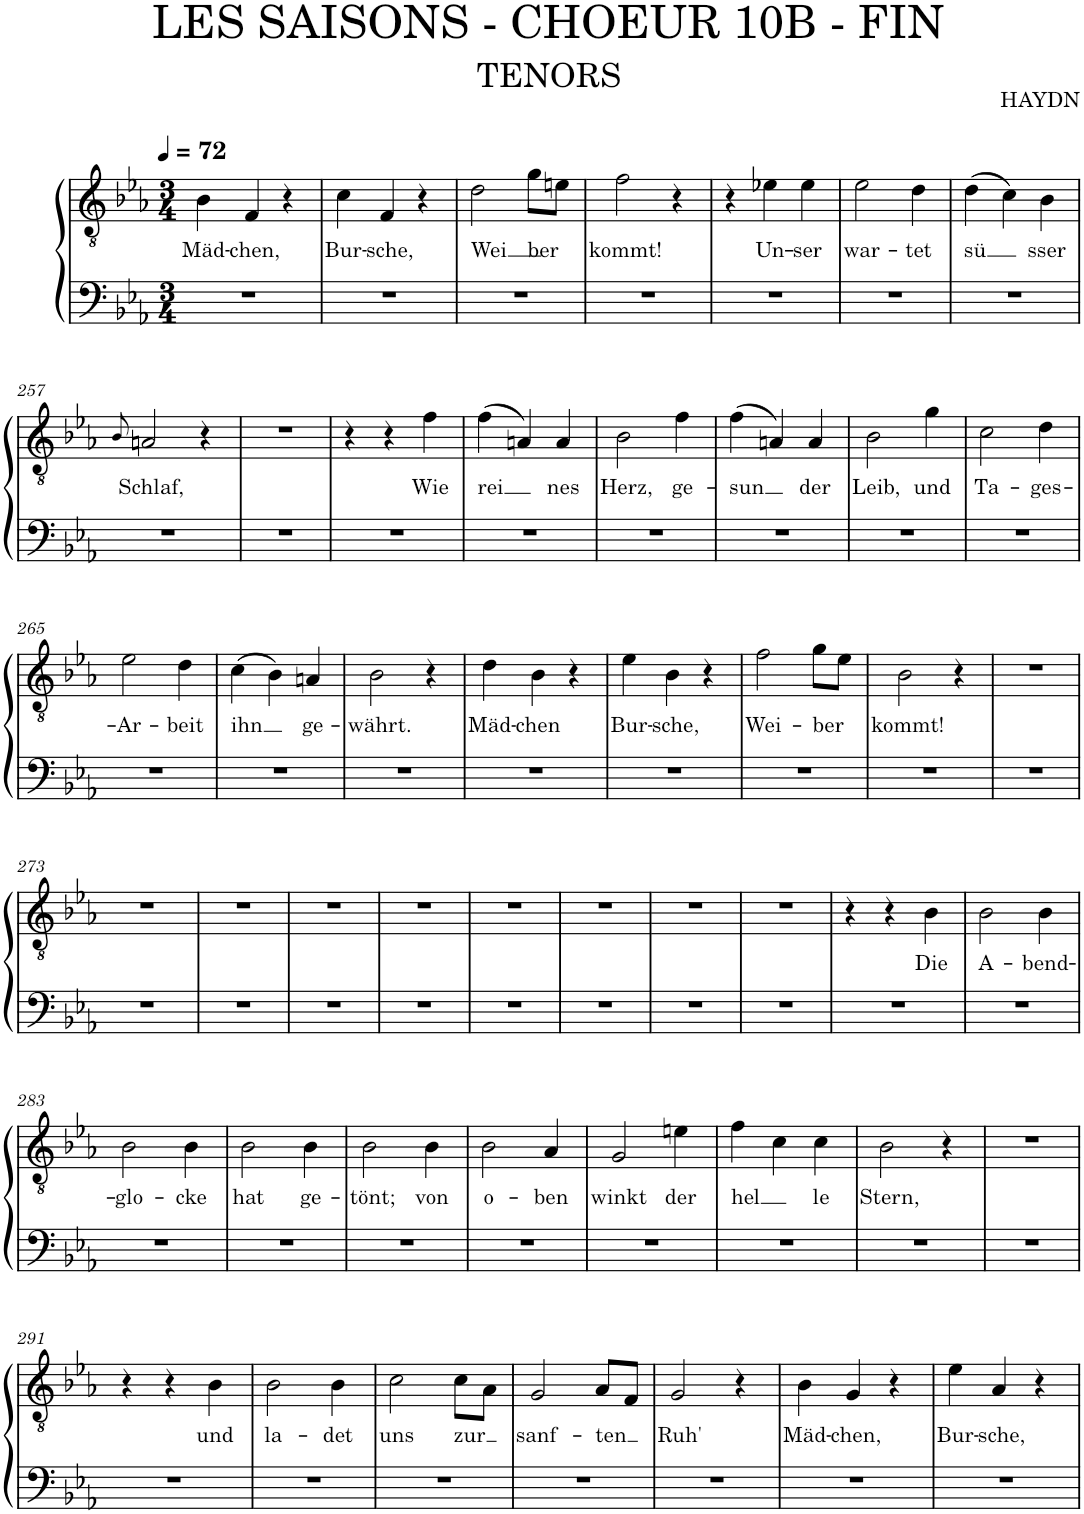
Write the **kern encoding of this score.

**kern	**kern	**text
*part1	*part1	*part1
*staff2	*staff1	*staff1
*I"Piano	*	*
*I'Pno.	*	*
*clefF4	*clefGv2	*
*k[b-e-a-]	*k[b-e-a-]	*
*M3/4	*M3/4	*
*MM72	*MM72	*
=250	=250	=250
!	!	!LO:LY:b
2.r	4B-\	Mäd-
!	!	!LO:LY:b
.	4F/	-chen,
.	4r	.
=251	=251	=251
!	!	!LO:LY:b
2.r	4c\	Bur-
!	!	!LO:LY:b
.	4F/	-sche,
.	4r	.
=252	=252	=252
!	!	!LO:LY:b
2.r	2d\	Wei
!	!	!LO:LY:b
.	8g\L	ber
.	8en\J	.
=253	=253	=253
!	!	!LO:LY:b
2.r	2f\	kommt!
.	4r	.
=254	=254	=254
2.r	4r	.
!	!	!LO:LY:b
.	4e-X\	Un-
!	!	!LO:LY:b
.	4e-\	-ser
=255	=255	=255
!	!	!LO:LY:b
2.r	2e-\	war-
!	!	!LO:LY:b
.	4d\	-tet
=256	=256	=256
!	!	!LO:LY:b
2.r	(4d\	sü
.	4c\)	.
!	!	!LO:LY:b
.	4B-\	sser
!!LO:LB:g=z
=257	=257	=257
.	8qB-/	.
!	!	!LO:LY:b
2.r	2An/	Schlaf,
.	4r	.
=258	=258	=258
2.r	2.r	.
=259	=259	=259
2.r	4r	.
.	4r	.
!	!	!LO:LY:b
.	4f\	Wie
=260	=260	=260
!	!	!LO:LY:b
2.r	(4f\	rei
.	4An/)	.
!	!	!LO:LY:b
.	4A/	nes
=261	=261	=261
!	!	!LO:LY:b
2.r	2B-\	Herz,
!	!	!LO:LY:b
.	4f\	ge-
=262	=262	=262
!	!	!LO:LY:b
2.r	(4f\	-sun
.	4An/)	.
!	!	!LO:LY:b
.	4A/	der
=263	=263	=263
!	!	!LO:LY:b
2.r	2B-\	Leib,
!	!	!LO:LY:b
.	4g\	und
=264	=264	=264
!	!	!LO:LY:b
2.r	2c\	Ta-
!	!	!LO:LY:b
.	4d\	-ges-
!!LO:LB:g=z
=265	=265	=265
!	!	!LO:LY:b
2.r	2e-\	-Ar-
!	!	!LO:LY:b
.	4d\	-beit
=266	=266	=266
!	!	!LO:LY:b
2.r	(4c\	ihn
.	4B-\)	.
!	!	!LO:LY:b
.	4An/	ge-
=267	=267	=267
!	!	!LO:LY:b
2.r	2B-\	-währt.
.	4r	.
=268	=268	=268
!	!	!LO:LY:b
2.r	4d\	Mäd-
!	!	!LO:LY:b
.	4B-\	chen
.	4r	.
=269	=269	=269
!	!	!LO:LY:b
2.r	4e-\	-Bur-
!	!	!LO:LY:b
.	4B-\	-sche,
.	4r	.
=270	=270	=270
!	!	!LO:LY:b
2.r	2f\	Wei-
!	!	!LO:LY:b
.	8g\L	-ber
.	8e-\J	.
=271	=271	=271
!	!	!LO:LY:b
2.r	2B-\	kommt!
.	4r	.
=272	=272	=272
2.r	2.r	.
!!LO:LB:g=z
=273	=273	=273
2.r	2.r	.
=274	=274	=274
2.r	2.r	.
=275	=275	=275
2.r	2.r	.
=276	=276	=276
2.r	2.r	.
=277	=277	=277
2.r	2.r	.
=278	=278	=278
2.r	2.r	.
=279	=279	=279
2.r	2.r	.
=280	=280	=280
2.r	2.r	.
=281	=281	=281
2.r	4r	.
.	4r	.
!	!	!LO:LY:b
.	4B-\	Die
=282	=282	=282
!	!	!LO:LY:b
2.r	2B-\	A-
!	!	!LO:LY:b
.	4B-\	-bend-
!!LO:LB:g=z
=283	=283	=283
!	!	!LO:LY:b
2.r	2B-\	-glo-
!	!	!LO:LY:b
.	4B-\	-cke
=284	=284	=284
!	!	!LO:LY:b
2.r	2B-\	hat
!	!	!LO:LY:b
.	4B-\	ge-
=285	=285	=285
!	!	!LO:LY:b
2.r	2B-\	-tönt;
!	!	!LO:LY:b
.	4B-\	von
=286	=286	=286
!	!	!LO:LY:b
2.r	2B-\	o-
!	!	!LO:LY:b
.	4A-/	-ben
=287	=287	=287
!	!	!LO:LY:b
2.r	2G/	winkt
!	!	!LO:LY:b
.	4en\	der
=288	=288	=288
!	!	!LO:LY:b
2.r	4f\	hel
.	4c\	.
!	!	!LO:LY:b
.	4c\	le
=289	=289	=289
!	!	!LO:LY:b
2.r	2B-\	Stern,
.	4r	.
=290	=290	=290
2.r	2.r	.
!!LO:LB:g=z
=291	=291	=291
2.r	4r	.
.	4r	.
!	!	!LO:LY:b
.	4B-\	und
=292	=292	=292
!	!	!LO:LY:b
2.r	2B-\	la-
!	!	!LO:LY:b
.	4B-\	-det
=293	=293	=293
!	!	!LO:LY:b
2.r	2c\	uns
!	!	!LO:LY:b
.	8c\L	zur
.	8A-\J	.
=294	=294	=294
!	!	!LO:LY:b
2.r	2G/	sanf-
!	!	!LO:LY:b
.	8A-/L	-ten
.	8F/J	.
=295	=295	=295
!	!	!LO:LY:b
2.r	2G/	Ruh'
.	4r	.
=296	=296	=296
!	!	!LO:LY:b
2.r	4B-\	Mäd-
!	!	!LO:LY:b
.	4G/	-chen,
.	4r	.
=297	=297	=297
!	!	!LO:LY:b
2.r	4e-\	Bur-
!	!	!LO:LY:b
.	4A-/	-sche,
.	4r	.
=	=	=
*-	*-	*-
